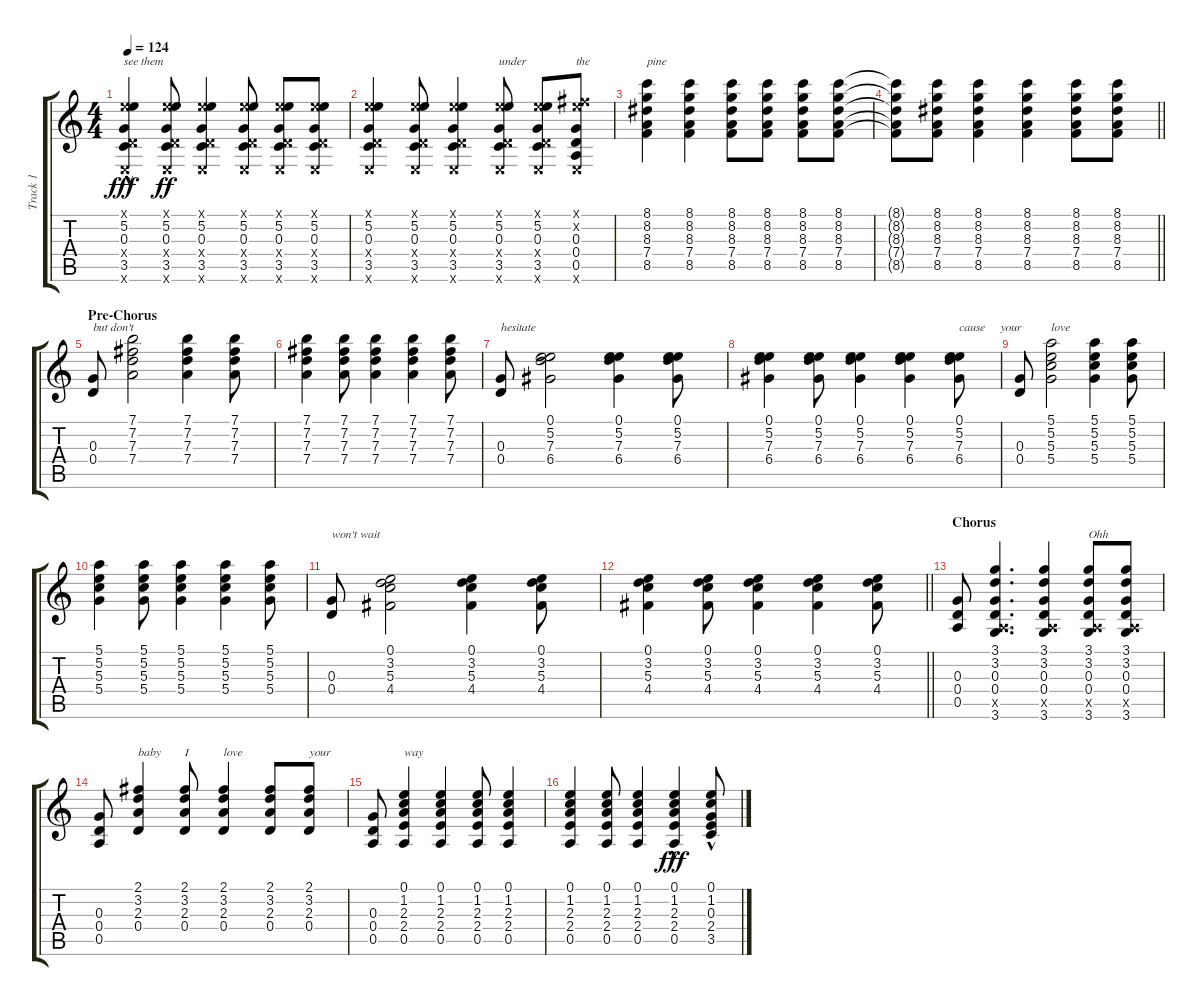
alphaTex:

\track ("Track 1" "Track 1") {instrument acousticguitarnylon}
\staff {score tabs}
\tuning (E4 B3 G3 D3 A2 E2) {hide}
\ts (4 4)
\tempo 124
\clef g2
\ks c
(0.1{hac x} 5.2{hac} 0.3{hac} 0.4{hac x} 3.5{hac} 0.6{hac x}).4{txt "see them" dy fff} (0.1{x} 5.2 0.3 0.4{x} 3.5 0.6{x}).8{dy ff} (0.1{x} 5.2 0.3 0.4{x} 3.5 0.6{x}).4 (0.1{x} 5.2 0.3 0.4{x} 3.5 0.6{x}).8 (0.1{x} 5.2 0.3 0.4{x} 3.5 0.6{x}).8 (0.1{x} 5.2 0.3 0.4{x} 3.5 0.6{x}).8 |
(0.1{x} 5.2 0.3 0.4{x} 3.5 0.6{x}).4 (0.1{x} 5.2 0.3 0.4{x} 3.5 0.6{x}).8 (0.1{x} 5.2 0.3 0.4{x} 3.5 0.6{x}).4 (0.1{x} 5.2 0.3 0.4{x} 3.5 0.6{x}).8{txt "under"} (0.1{x} 5.2 0.3 0.4{x} 3.5 0.6{x}).8 (0.1{x} 7.2{x} 0.3 0.4 0.5 0.6{x}).8{txt "the"} |
(8.1 8.2 8.3 7.4 8.5).4{txt "pine"} (8.1 8.2 8.3 7.4 8.5).4 (8.1 8.2 8.3 7.4 8.5).8 (8.1 8.2 8.3 7.4 8.5).8 (8.1 8.2 8.3 7.4 8.5).8 (8.1 8.2 8.3 7.4 8.5).8 |
\barLineRight lightlight
(8.1{t} 8.2{t} 8.3{t} 7.4{t} 8.5{t}).8 (8.1 8.2 8.3 7.4 8.5).8 (8.1 8.2 8.3 7.4 8.5).4 (8.1 8.2 8.3 7.4 8.5).4 (8.1 8.2 8.3 7.4 8.5).8 (8.1 8.2 8.3 7.4 8.5).8 |
\section ("" "Pre-Chorus")
(0.3 0.4).8{txt "but don't"} (7.1 7.2 7.3 7.4).2 (7.1 7.2 7.3 7.4).4 (7.1 7.2 7.3 7.4).8 |
(7.1 7.2 7.3 7.4).4 (7.1 7.2 7.3 7.4).8 (7.1 7.2 7.3 7.4).4 (7.1 7.2 7.3 7.4).4 (7.1 7.2 7.3 7.4).8 |
(0.3 0.4).8{txt "hesitate"} (0.1 5.2 7.3 6.4).2 (0.1 5.2 7.3 6.4).4 (0.1 5.2 7.3 6.4).8 |
(0.1 5.2 7.3 6.4).4 (0.1 5.2 7.3 6.4).8 (0.1 5.2 7.3 6.4).4 (0.1 5.2 7.3 6.4).4 (0.1 5.2 7.3 6.4).8{txt "cause     your"} |
(0.3 0.4).8 (5.1 5.2 5.3 5.4).2{txt "love"} (5.1 5.2 5.3 5.4).4 (5.1 5.2 5.3 5.4).8 |
(5.1 5.2 5.3 5.4).4 (5.1 5.2 5.3 5.4).8 (5.1 5.2 5.3 5.4).4 (5.1 5.2 5.3 5.4).4 (5.1 5.2 5.3 5.4).8 |
(0.3 0.4).8{txt "won't wait"} (0.1 3.2 5.3 4.4).2 (0.1 3.2 5.3 4.4).4 (0.1 3.2 5.3 4.4).8 |
\barLineRight lightlight
(0.1 3.2 5.3 4.4).4 (0.1 3.2 5.3 4.4).8 (0.1 3.2 5.3 4.4).4 (0.1 3.2 5.3 4.4).4 (0.1 3.2 5.3 4.4).8 |
\section ("" "Chorus")
(0.3 0.4 0.5).8 (3.1 3.2 0.3 0.4 0.5{x} 3.6).4{d} (3.1 3.2 0.3 0.4 0.5{x} 3.6).4 (3.1 3.2 0.3 0.4 0.5{x} 3.6).8{txt "Ohh"} (3.1 3.2 0.3 0.4 0.5{x} 3.6).8 |
(0.3 0.4 0.5).8 (2.1 3.2 2.3 0.4).4{txt "baby"} (2.1 3.2 2.3 0.4).8{txt "I"} (2.1 3.2 2.3 0.4).4{txt "love"} (2.1 3.2 2.3 0.4).8 (2.1 3.2 2.3 0.4).8{txt "your"} |
(0.3 0.4 0.5).8 (0.1 1.2 2.3 2.4 0.5).4{txt "way"} (0.1 1.2 2.3 2.4 0.5).4 (0.1 1.2 2.3 2.4 0.5).8 (0.1 1.2 2.3 2.4 0.5).4 |
(0.1 1.2 2.3 2.4 0.5).4 (0.1 1.2 2.3 2.4 0.5).8 (0.1 1.2 2.3 2.4 0.5).4 (0.1{hac} 1.2{hac} 2.3{hac} 2.4{hac} 0.5{hac}).4{dy fff} (0.1{hac} 1.2{hac} 0.3{hac} 2.4{hac} 3.5{hac}).8
